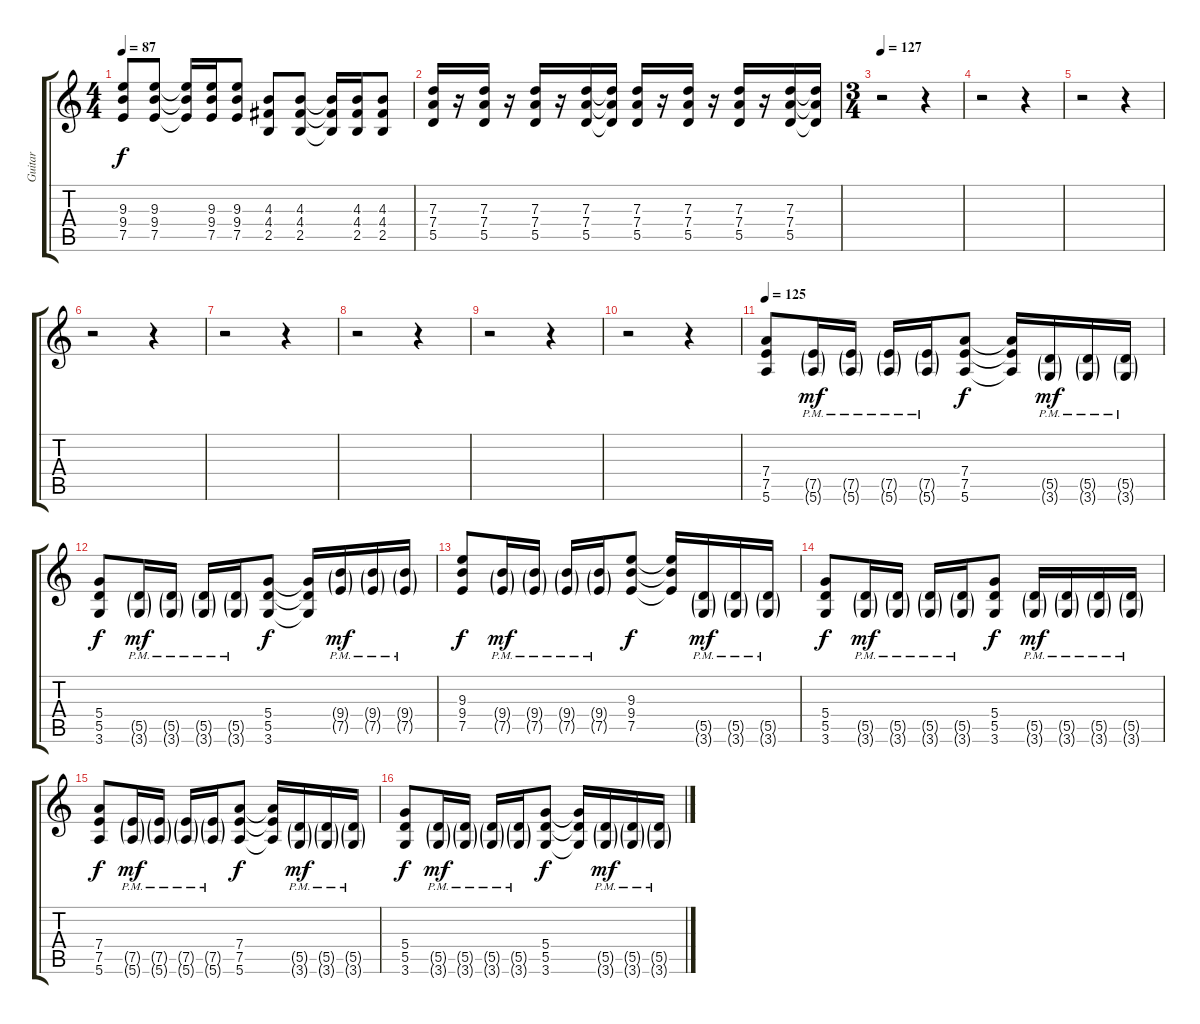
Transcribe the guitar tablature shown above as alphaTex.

\track ("Guitar" "Guitar") {instrument overdrivenguitar}
\staff {score tabs}
\tuning (E4 B3 G3 D3 A2 E2) {hide}
\ts (4 4)
\tempo 87
\clef g2
\ks c
(9.3 9.4 7.5).8{dy f} (9.3 9.4 7.5).8 (9.3{t} 9.4{t} 7.5{t}).16 (9.3 9.4 7.5).16 (9.3 9.4 7.5).8 (4.3 4.4 2.5).8 (4.3 4.4 2.5).8 (4.3{t} 4.4{t} 2.5{t}).16 (4.3 4.4 2.5).16 (4.3 4.4 2.5).8 |
(7.3 7.4 5.5).16 r.16 (7.3 7.4 5.5).16 r.16 (7.3 7.4 5.5).16 r.16 (7.3 7.4 5.5).16 (7.3{t} 7.4{t} 5.5{t}).16 (7.3 7.4 5.5).16 r.16 (7.3 7.4 5.5).16 r.16 (7.3 7.4 5.5).16 r.16 (7.3 7.4 5.5).16 (7.3{t} 7.4{t} 5.5{t}).16 |
\ts (3 4)
\tempo 127
r.2 r.4 |
r.2 r.4 |
r.2 r.4 |
r.2 r.4 |
r.2 r.4 |
r.2 r.4 |
r.2 r.4 |
r.2 r.4 |
\tempo 125
(7.4 7.5 5.6).8 (7.5{g pm} 5.6{g pm}).16{dy mf} (7.5{g pm} 5.6{g pm}).16 (7.5{g pm} 5.6{g pm}).16 (7.5{g pm} 5.6{g pm}).16 (7.4 7.5 5.6).8{dy f} (7.4{t} 7.5{t} 5.6{t}).16 (5.5{g pm} 3.6{g pm}).16{dy mf} (5.5{g pm} 3.6{g pm}).16 (5.5{g pm} 3.6{g pm}).16 |
(5.4 5.5 3.6).8{dy f} (5.5{g pm} 3.6{g pm}).16{dy mf} (5.5{g pm} 3.6{g pm}).16 (5.5{g pm} 3.6{g pm}).16 (5.5{g pm} 3.6{g pm}).16 (5.4 5.5 3.6).8{dy f} (5.4{t} 5.5{t} 3.6{t}).16 (9.4{g pm} 7.5{g pm}).16{dy mf} (9.4{g} 7.5{g pm}).16 (9.4{g pm} 7.5{g pm}).16 |
(9.3 9.4 7.5).8{dy f} (9.4{g pm} 7.5{g pm}).16{dy mf} (9.4{g pm} 7.5{g pm}).16 (9.4{g pm} 7.5{g pm}).16 (9.4{g pm} 7.5{g pm}).16 (9.3 9.4 7.5).8{dy f} (9.3{t} 9.4{t} 7.5{t}).16 (5.5{g pm} 3.6{g pm}).16{dy mf} (5.5{g pm} 3.6{g pm}).16 (5.5{g pm} 3.6{g pm}).16 |
(5.4 5.5 3.6).8{dy f} (5.5{g pm} 3.6{g pm}).16{dy mf} (5.5{g pm} 3.6{g pm}).16 (5.5{g pm} 3.6{g pm}).16 (5.5{g pm} 3.6{g pm}).16 (5.4 5.5 3.6).8{dy f} (5.5{g pm} 3.6{g pm}).16{dy mf} (5.5{g pm} 3.6{g pm}).16 (5.5{g pm} 3.6{g pm}).16 (5.5{g pm} 3.6{g pm}).16 |
(7.4 7.5 5.6).8{dy f} (7.5{g pm} 5.6{g pm}).16{dy mf} (7.5{g pm} 5.6{g pm}).16 (7.5{g pm} 5.6{g pm}).16 (7.5{g pm} 5.6{g pm}).16 (7.4 7.5 5.6).8{dy f} (7.4{t} 7.5{t} 5.6{t}).16 (5.5{g pm} 3.6{g pm}).16{dy mf} (5.5{g pm} 3.6{g pm}).16 (5.5{g pm} 3.6{g pm}).16 |
(5.4 5.5 3.6).8{dy f} (5.5{g pm} 3.6{g pm}).16{dy mf} (5.5{g pm} 3.6{g pm}).16 (5.5{g pm} 3.6{g pm}).16 (5.5{g pm} 3.6{g pm}).16 (5.4 5.5 3.6).8{dy f} (5.4{t} 5.5{t} 3.6{t}).16 (5.5{g pm} 3.6{g pm}).16{dy mf} (5.5{g pm} 3.6{g pm}).16 (5.5{g pm} 3.6{g pm}).16
